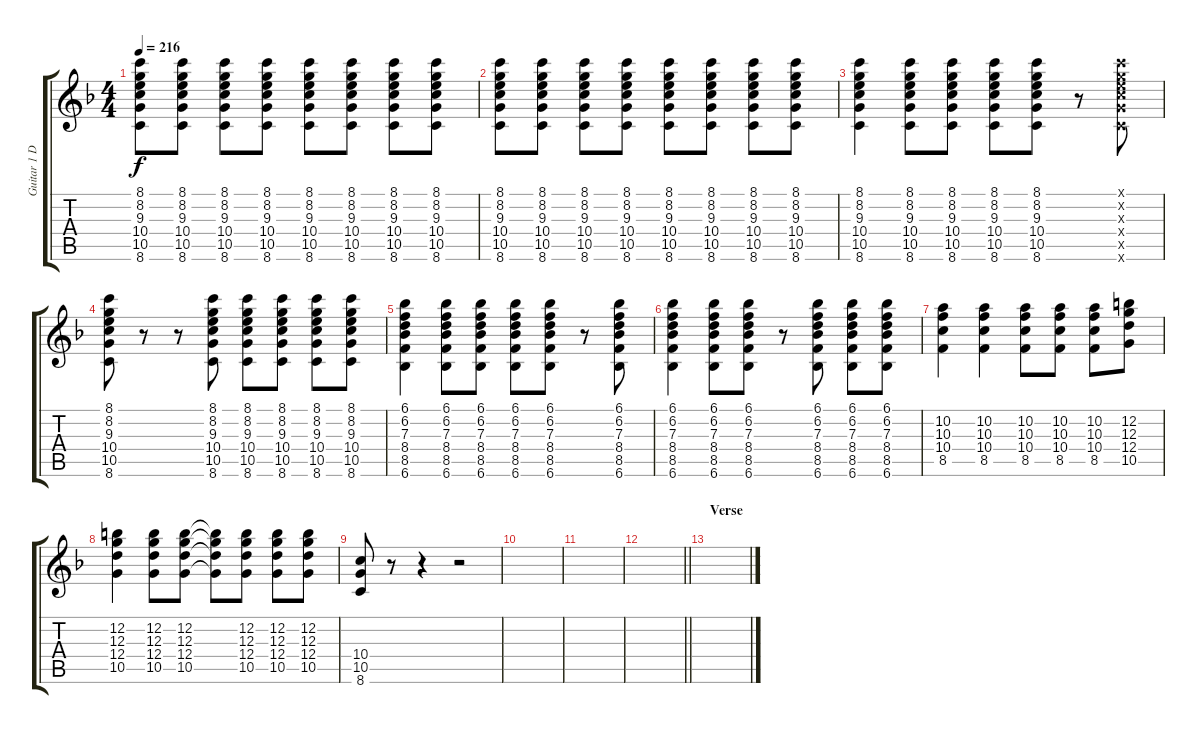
\track ("Guitar 1 Disto" "Guitar 1 D") {instrument overdrivenguitar}
\staff {score tabs}
\tuning (E4 B3 G3 D3 A2 E2) {hide}
\ts (4 4)
\tempo 216
\clef g2
\ks f
(8.1 8.2 9.3 10.4 10.5 8.6).8{dy f} (8.1 8.2 9.3 10.4 10.5 8.6).8 (8.1 8.2 9.3 10.4 10.5 8.6).8 (8.1 8.2 9.3 10.4 10.5 8.6).8 (8.1 8.2 9.3 10.4 10.5 8.6).8 (8.1 8.2 9.3 10.4 10.5 8.6).8 (8.1 8.2 9.3 10.4 10.5 8.6).8 (8.1 8.2 9.3 10.4 10.5 8.6).8 |
(8.1 8.2 9.3 10.4 10.5 8.6).8 (8.1 8.2 9.3 10.4 10.5 8.6).8 (8.1 8.2 9.3 10.4 10.5 8.6).8 (8.1 8.2 9.3 10.4 10.5 8.6).8 (8.1 8.2 9.3 10.4 10.5 8.6).8 (8.1 8.2 9.3 10.4 10.5 8.6).8 (8.1 8.2 9.3 10.4 10.5 8.6).8 (8.1 8.2 9.3 10.4 10.5 8.6).8 |
(8.1 8.2 9.3 10.4 10.5 8.6).4 (8.1 8.2 9.3 10.4 10.5 8.6).8 (8.1 8.2 9.3 10.4 10.5 8.6).8 (8.1 8.2 9.3 10.4 10.5 8.6).8 (8.1 8.2 9.3 10.4 10.5 8.6).8 r.8 (8.1{x} 8.2{x} 9.3{x} 10.4{x} 10.5{x} 8.6{x}).8 |
(8.1 8.2 9.3 10.4 10.5 8.6).8 r.8 r.8 (8.1 8.2 9.3 10.4 10.5 8.6).8 (8.1 8.2 9.3 10.4 10.5 8.6).8 (8.1 8.2 9.3 10.4 10.5 8.6).8 (8.1 8.2 9.3 10.4 10.5 8.6).8 (8.1 8.2 9.3 10.4 10.5 8.6).8 |
(6.1 6.2 7.3 8.4 8.5 6.6).4 (6.1 6.2 7.3 8.4 8.5 6.6).8 (6.1 6.2 7.3 8.4 8.5 6.6).8 (6.1 6.2 7.3 8.4 8.5 6.6).8 (6.1 6.2 7.3 8.4 8.5 6.6).8 r.8 (6.1 6.2 7.3 8.4 8.5 6.6).8 |
(6.1 6.2 7.3 8.4 8.5 6.6).4 (6.1 6.2 7.3 8.4 8.5 6.6).8 (6.1 6.2 7.3 8.4 8.5 6.6).8 r.8 (6.1 6.2 7.3 8.4 8.5 6.6).8 (6.1 6.2 7.3 8.4 8.5 6.6).8 (6.1 6.2 7.3 8.4 8.5 6.6).8 |
(10.2 10.3 10.4 8.5).4 (10.2 10.3 10.4 8.5).4 (10.2 10.3 10.4 8.5).8 (10.2 10.3 10.4 8.5).8 (10.2 10.3 10.4 8.5).8 (12.2 12.3 12.4 10.5).8 |
(12.2 12.3 12.4 10.5).4 (12.2 12.3 12.4 10.5).8 (12.2 12.3 12.4 10.5).8 (12.2{t} 12.3{t} 12.4{t} 10.5{t}).8 (12.2 12.3 12.4 10.5).8 (12.2 12.3 12.4 10.5).8 (12.2 12.3 12.4 10.5).8 |
(10.4 10.5 8.6).8 r.8 r.4 r.2 |
|
|
\barLineRight lightlight
|
\section ("" "Verse")
